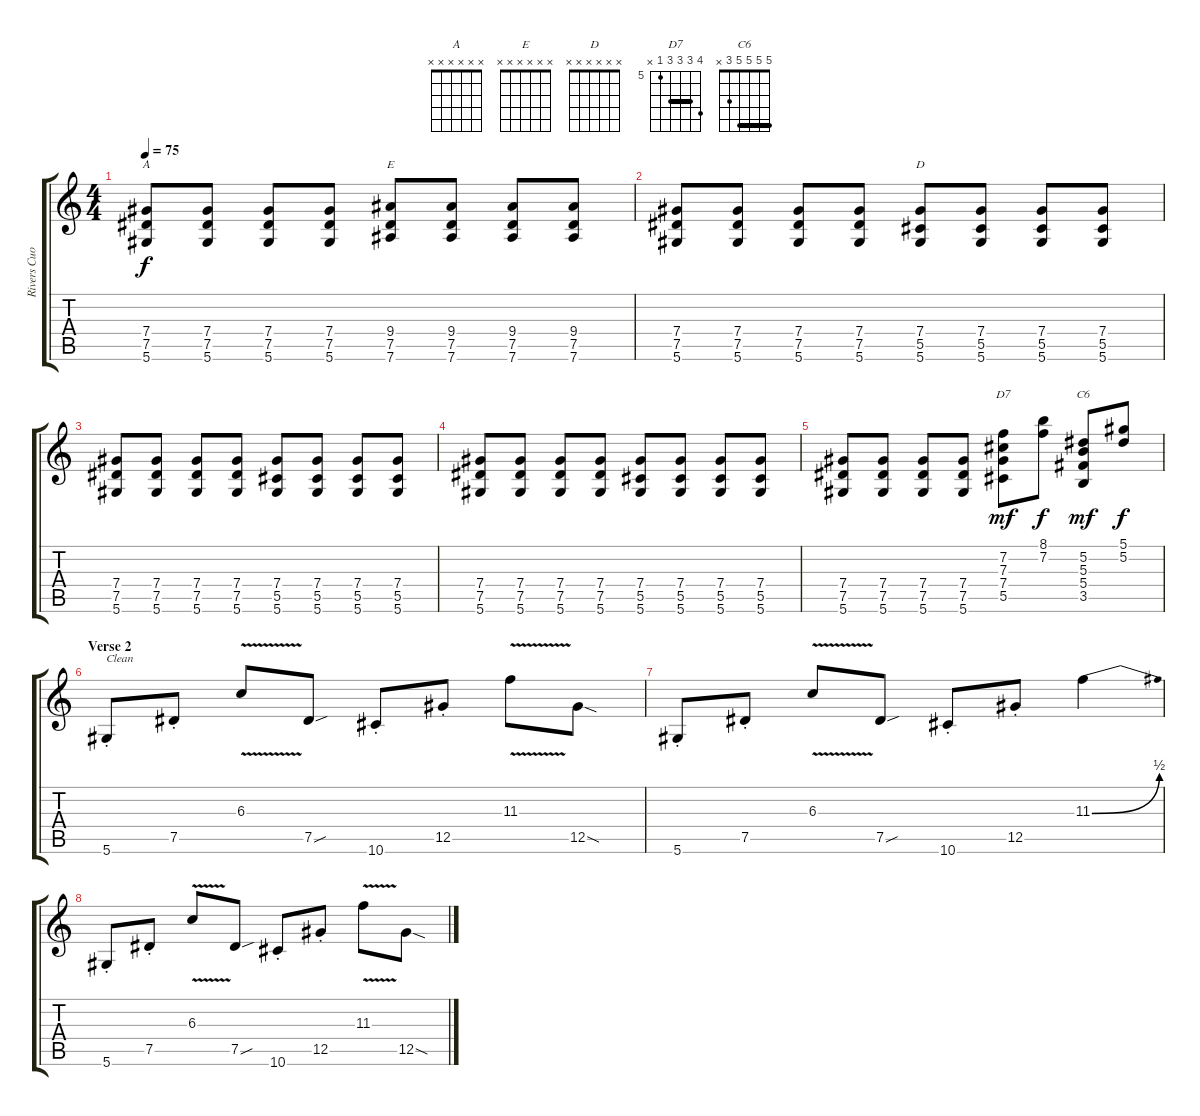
\track ("Rivers Cuomo - Guitar" "Rivers Cuo") {instrument electricguitarclean}
\staff {score tabs}
\tuning (Eb4 Bb3 Gb3 Db3 Ab2 Eb2) {hide}
\chord ("A" x x x x x x)
\chord ("E" x x x x x x)
\chord ("D" x x x x x x)
\chord ("D7" 8 7 7 7 5 x) {firstfret 5 barre 7}
\chord ("C6" 5 5 5 5 3 x) {barre 5}
\ts (4 4)
\tempo 75
\clef g2
\ks c
(7.4 7.5 5.6).8{ch "A" dy f} (7.4 7.5 5.6).8 (7.4 7.5 5.6).8 (7.4 7.5 5.6).8 (9.4 7.5 7.6).8{ch "E"} (9.4 7.5 7.6).8 (9.4 7.5 7.6).8 (9.4 7.5 7.6).8 |
(7.4 7.5 5.6).8 (7.4 7.5 5.6).8 (7.4 7.5 5.6).8 (7.4 7.5 5.6).8 (7.4 5.5 5.6).8{ch "D"} (7.4 5.5 5.6).8 (7.4 5.5 5.6).8 (7.4 5.5 5.6).8 |
(7.4 7.5 5.6).8 (7.4 7.5 5.6).8 (7.4 7.5 5.6).8 (7.4 7.5 5.6).8 (7.4 5.5 5.6).8 (7.4 5.5 5.6).8 (7.4 5.5 5.6).8 (7.4 5.5 5.6).8 |
(7.4 7.5 5.6).8 (7.4 7.5 5.6).8 (7.4 7.5 5.6).8 (7.4 7.5 5.6).8 (7.4 5.5 5.6).8 (7.4 5.5 5.6).8 (7.4 5.5 5.6).8 (7.4 5.5 5.6).8 |
(7.4 7.5 5.6).8 (7.4 7.5 5.6).8 (7.4 7.5 5.6).8 (7.4 7.5 5.6).8 (7.2 7.3 7.4 5.5).8{ch "D7" dy mf} (8.1 7.2).8{dy f} (5.2 5.3 5.4 3.5).8{ch "C6" dy mf} (5.1 5.2).8{dy f} |
\section ("" "Verse 2")
5.6{st}.8{txt "Clean" instrument electricguitarclean} 7.5{st}.8 6.3{v}.8 7.5{sou}.8 10.6{st}.8 12.5{st}.8 11.3{v}.8 12.5{sod}.8 |
5.6{st}.8 7.5{st}.8 6.3{v}.8 7.5{sou}.8 10.6{st}.8 12.5{st}.8 11.3{be (bend 0 0 60 2)}.4 |
5.6{st}.8 7.5{st}.8 6.3{v}.8 7.5{sou}.8 10.6{st}.8 12.5{st}.8 11.3{v}.8 12.5{sod}.8
